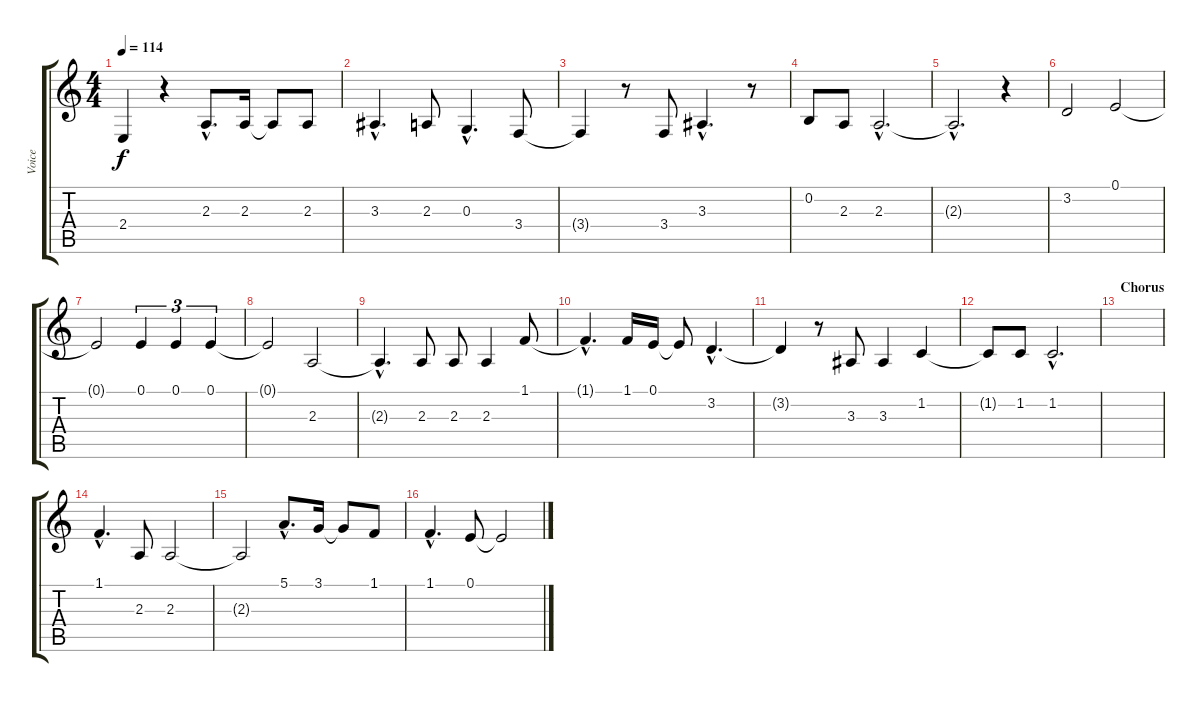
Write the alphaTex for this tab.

\track ("Voice" "Voice") {instrument violin}
\staff {score tabs}
\tuning (E4 B3 G3 D3 A2 E2) {hide}
\ts (4 4)
\tempo 114
\clef g2
\ks c
2.4{t}.4{dy f} r.4 2.3{hac}.8{d} 2.3.16 2.3{t}.8 2.3.8 |
3.3{hac}.4{d} 2.3.8 0.3{hac}.4{d} 3.4.8 |
3.4{t}.4 r.8 3.4.8 3.3{hac}.4{d} r.8 |
0.2.8 2.3.8 2.3{hac}.2{d} |
2.3{hac t}.2{d} r.4 |
3.2.2 0.1.2 |
0.1{t}.2 0.1.4{tu (3 2)} 0.1.4{tu (3 2)} 0.1.4{tu (3 2)} |
0.1{t}.2 2.3.2 |
2.3{hac t}.4{d} 2.3.8 2.3.8 2.3.4 1.1.8 |
1.1{hac t}.4{d} 1.1.16 0.1.16 0.1{t}.8 3.2{hac}.4{d} |
3.2{t}.4 r.8 3.3.8 3.3.4 1.2.4 |
1.2{t}.8 1.2.8 1.2{hac}.2{d} |
\section ("" "Chorus")
|
1.1{hac}.4{d} 2.3.8 2.3.2 |
2.3{t}.2 5.1{hac}.8{d} 3.1.16 3.1{t}.8 1.1.8 |
1.1{hac}.4{d} 0.1.8 0.1{t}.2
